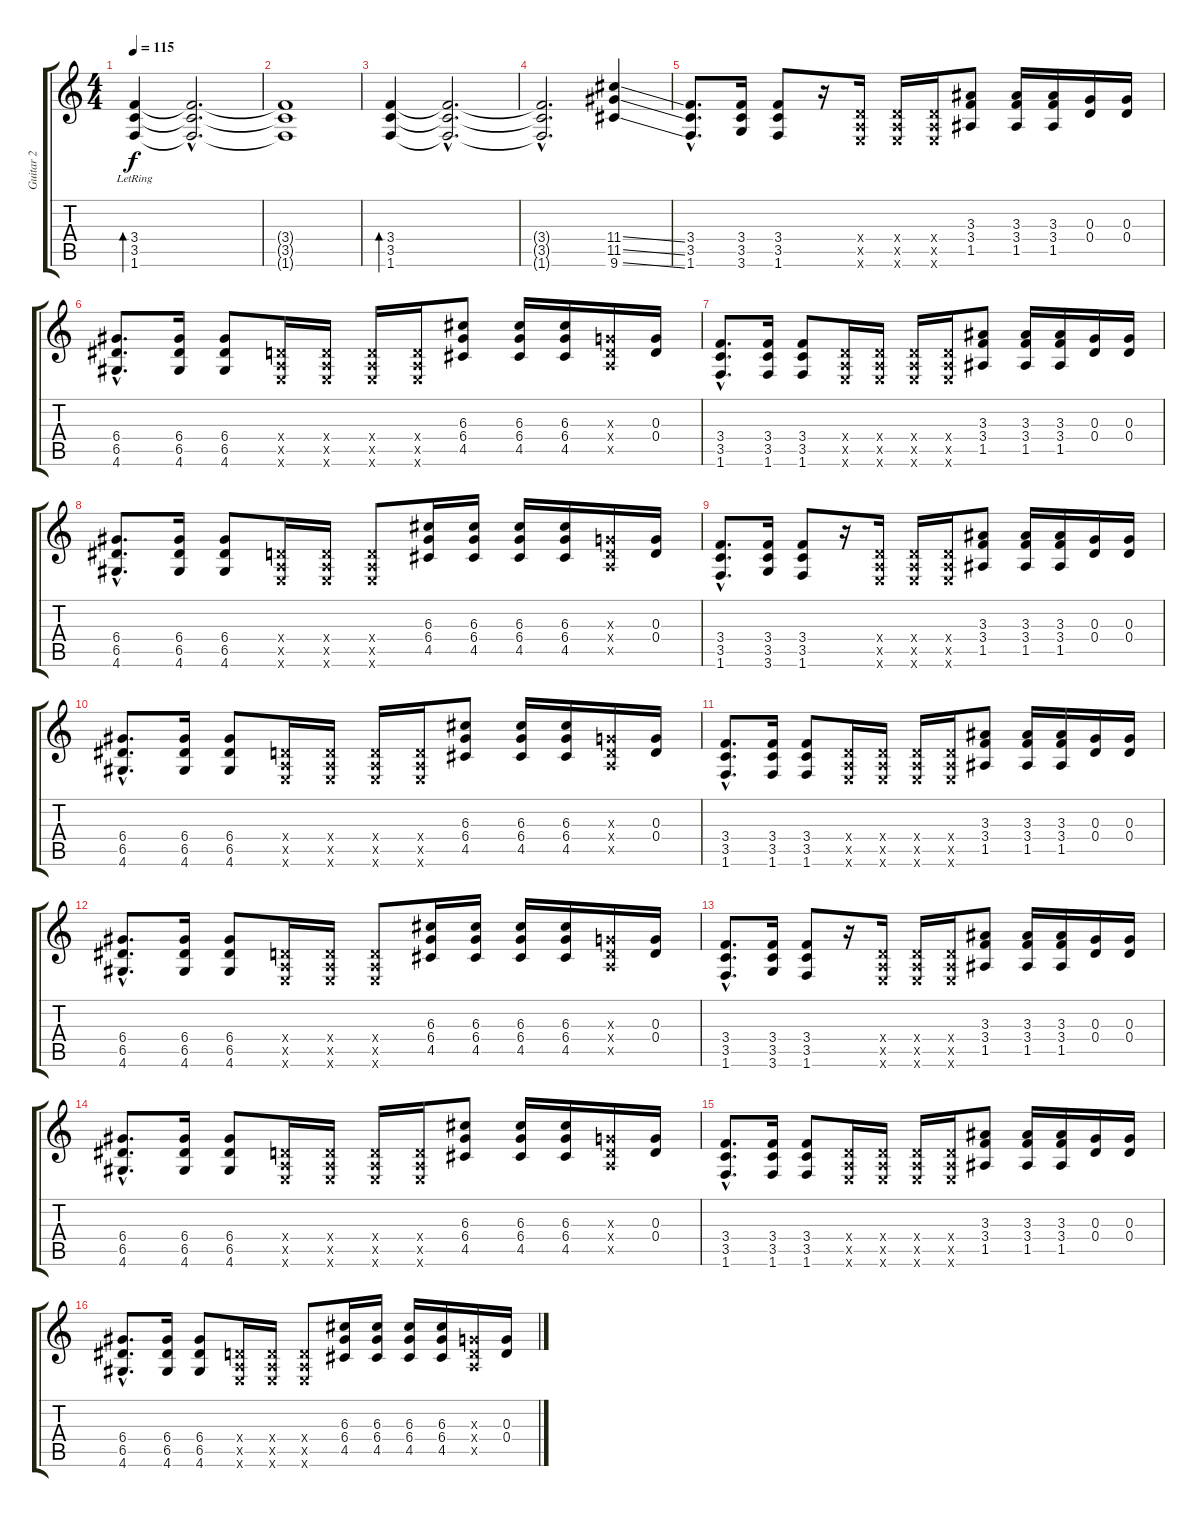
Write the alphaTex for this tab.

\track ("Guitar 2" "Guitar 2") {instrument distortionguitar}
\staff {score tabs}
\tuning (E4 B3 G3 D3 A2 E2) {hide}
\ts (4 4)
\tempo 115
\clef g2
\ks c
(3.4{lr} 3.5{lr} 1.6{lr}).4{bd 240 dy f} (3.4{hac t} 3.5{hac t} 1.6{hac t}).2{d} |
(3.4{t} 3.5{t} 1.6{t}).1 |
(3.4 3.5 1.6).4{bd 240} (3.4{hac t} 3.5{hac t} 1.6{hac t}).2{d} |
(3.4{hac t} 3.5{hac t} 1.6{hac t}).2{d} (11.4{ss} 11.5{ss} 9.6{ss}).4 |
(3.4{hac} 3.5{hac} 1.6{hac}).8{d} (3.4 3.5 3.6).16 (3.4 3.5 1.6).8 r.16 (0.4{x} 0.5{x} 0.6{x}).16 (0.4{x} 0.5{x} 0.6{x}).16 (0.4{x} 0.5{x} 0.6{x}).16 (3.3 3.4 1.5).8 (3.3 3.4 1.5).16 (3.3 3.4 1.5).16 (0.3 0.4).16 (0.3 0.4).16 |
(6.4{hac} 6.5{hac} 4.6{hac}).8{d} (6.4 6.5 4.6).16 (6.4 6.5 4.6).8 (0.4{x} 0.5{x} 0.6{x}).16 (0.4{x} 0.5{x} 0.6{x}).16 (0.4{x} 0.5{x} 0.6{x}).16 (0.4{x} 0.5{x} 0.6{x}).16 (6.3 6.4 4.5).8 (6.3 6.4 4.5).16 (6.3 6.4 4.5).16 (0.3{x} 0.4{x} 0.5{x}).16 (0.3 0.4).16 |
(3.4{hac} 3.5{hac} 1.6{hac}).8{d} (3.4 3.5 1.6).16 (3.4 3.5 1.6).8 (0.4{x} 0.5{x} 0.6{x}).16 (0.4{x} 0.5{x} 0.6{x}).16 (0.4{x} 0.5{x} 0.6{x}).16 (0.4{x} 0.5{x} 0.6{x}).16 (3.3 3.4 1.5).8 (3.3 3.4 1.5).16 (3.3 3.4 1.5).16 (0.3 0.4).16 (0.3 0.4).16 |
(6.4{hac} 6.5{hac} 4.6{hac}).8{d} (6.4 6.5 4.6).16 (6.4 6.5 4.6).8 (0.4{x} 0.5{x} 0.6{x}).16 (0.4{x} 0.5{x} 0.6{x}).16 (0.4{x} 0.5{x} 0.6{x}).8 (6.3 6.4 4.5).16 (6.3 6.4 4.5).16 (6.3 6.4 4.5).16 (6.3 6.4 4.5).16 (0.3{x} 0.4{x} 0.5{x}).16 (0.3 0.4).16 |
(3.4{hac} 3.5{hac} 1.6{hac}).8{d} (3.4 3.5 3.6).16 (3.4 3.5 1.6).8 r.16 (0.4{x} 0.5{x} 0.6{x}).16 (0.4{x} 0.5{x} 0.6{x}).16 (0.4{x} 0.5{x} 0.6{x}).16 (3.3 3.4 1.5).8 (3.3 3.4 1.5).16 (3.3 3.4 1.5).16 (0.3 0.4).16 (0.3 0.4).16 |
(6.4{hac} 6.5{hac} 4.6{hac}).8{d} (6.4 6.5 4.6).16 (6.4 6.5 4.6).8 (0.4{x} 0.5{x} 0.6{x}).16 (0.4{x} 0.5{x} 0.6{x}).16 (0.4{x} 0.5{x} 0.6{x}).16 (0.4{x} 0.5{x} 0.6{x}).16 (6.3 6.4 4.5).8 (6.3 6.4 4.5).16 (6.3 6.4 4.5).16 (0.3{x} 0.4{x} 0.5{x}).16 (0.3 0.4).16 |
(3.4{hac} 3.5{hac} 1.6{hac}).8{d} (3.4 3.5 1.6).16 (3.4 3.5 1.6).8 (0.4{x} 0.5{x} 0.6{x}).16 (0.4{x} 0.5{x} 0.6{x}).16 (0.4{x} 0.5{x} 0.6{x}).16 (0.4{x} 0.5{x} 0.6{x}).16 (3.3 3.4 1.5).8 (3.3 3.4 1.5).16 (3.3 3.4 1.5).16 (0.3 0.4).16 (0.3 0.4).16 |
(6.4{hac} 6.5{hac} 4.6{hac}).8{d} (6.4 6.5 4.6).16 (6.4 6.5 4.6).8 (0.4{x} 0.5{x} 0.6{x}).16 (0.4{x} 0.5{x} 0.6{x}).16 (0.4{x} 0.5{x} 0.6{x}).8 (6.3 6.4 4.5).16 (6.3 6.4 4.5).16 (6.3 6.4 4.5).16 (6.3 6.4 4.5).16 (0.3{x} 0.4{x} 0.5{x}).16 (0.3 0.4).16 |
(3.4{hac} 3.5{hac} 1.6{hac}).8{d} (3.4 3.5 3.6).16 (3.4 3.5 1.6).8 r.16 (0.4{x} 0.5{x} 0.6{x}).16 (0.4{x} 0.5{x} 0.6{x}).16 (0.4{x} 0.5{x} 0.6{x}).16 (3.3 3.4 1.5).8 (3.3 3.4 1.5).16 (3.3 3.4 1.5).16 (0.3 0.4).16 (0.3 0.4).16 |
(6.4{hac} 6.5{hac} 4.6{hac}).8{d} (6.4 6.5 4.6).16 (6.4 6.5 4.6).8 (0.4{x} 0.5{x} 0.6{x}).16 (0.4{x} 0.5{x} 0.6{x}).16 (0.4{x} 0.5{x} 0.6{x}).16 (0.4{x} 0.5{x} 0.6{x}).16 (6.3 6.4 4.5).8 (6.3 6.4 4.5).16 (6.3 6.4 4.5).16 (0.3{x} 0.4{x} 0.5{x}).16 (0.3 0.4).16 |
(3.4{hac} 3.5{hac} 1.6{hac}).8{d} (3.4 3.5 1.6).16 (3.4 3.5 1.6).8 (0.4{x} 0.5{x} 0.6{x}).16 (0.4{x} 0.5{x} 0.6{x}).16 (0.4{x} 0.5{x} 0.6{x}).16 (0.4{x} 0.5{x} 0.6{x}).16 (3.3 3.4 1.5).8 (3.3 3.4 1.5).16 (3.3 3.4 1.5).16 (0.3 0.4).16 (0.3 0.4).16 |
(6.4{hac} 6.5{hac} 4.6{hac}).8{d} (6.4 6.5 4.6).16 (6.4 6.5 4.6).8 (0.4{x} 0.5{x} 0.6{x}).16 (0.4{x} 0.5{x} 0.6{x}).16 (0.4{x} 0.5{x} 0.6{x}).8 (6.3 6.4 4.5).16 (6.3 6.4 4.5).16 (6.3 6.4 4.5).16 (6.3 6.4 4.5).16 (0.3{x} 0.4{x} 0.5{x}).16 (0.3 0.4).16
